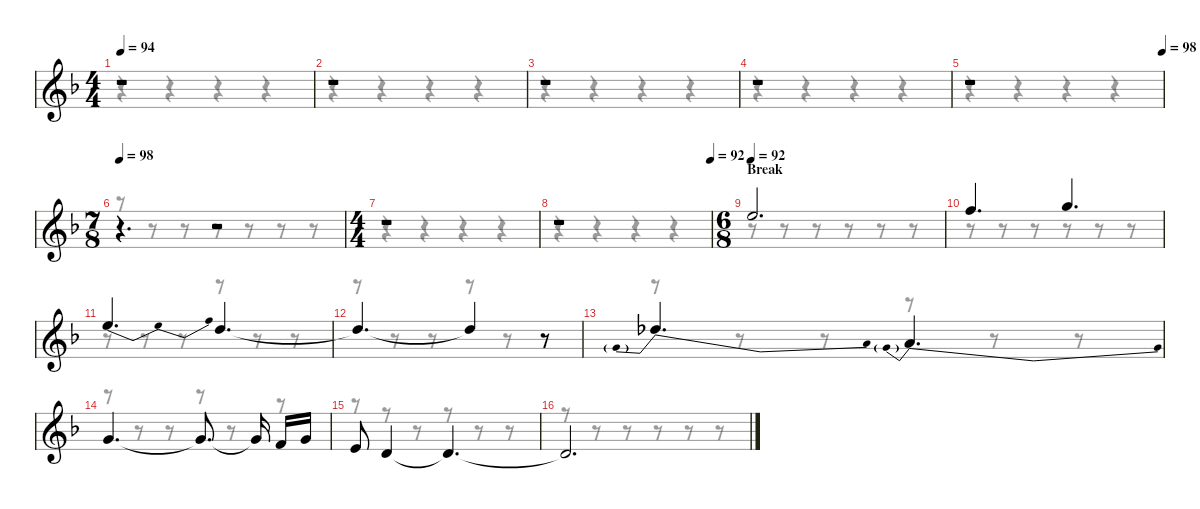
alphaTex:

\defaultSystemsLayout 4
\hideDynamics
\bracketExtendMode nobrackets
\singleTrackTrackNamePolicy hidden
\multiTrackTrackNamePolicy hidden
\otherSystemsTrackNameOrientation horizontal
\track ("M. Akerfeldt (Vocals)" "ob.") {instrument oboe}
\staff {score}
\tuning (E4 A3 F3 D3 A2 D2)
\voice
\ts (4 4)
\tempo 94
\clef g2
\ks dminor
r.1{dy f beam Up} |
r.1{beam Up} |
r.1{beam Up} |
r.1{beam Up} |
\tempo (98 1)
r.1{beam Up} |
\ts (7 8)
\beaming (8 4 1 1 1)
\tempo 98
r.4{d beam Up} r.2{beam Up} |
\ts (4 4)
\beaming (8 2 2 2 2)
r.1{beam Up} |
\tempo (92 1)
r.1{beam Up} |
\ts (6 8)
\beaming (8 3 1 1 1)
\section ("" "Break")
\tempo 92
12.1{acc forcenatural}.2{d beam Up} |
13.1{acc forcenatural}.4{d beam Up} 15.1{acc forcenatural}.4{d beam Up} |
12.1{be (bendrelease 0 0 45 2 50.0000016 2 39.999998399999996 0) acc forcenatural}.4{d beam Up} 10.1{acc forcenatural}.4{d beam Up} |
10.1{t acc forcenatural}.4{d beam Up} 10.1{t acc forcenatural}.4{beam Up} r.8{beam Up} |
10.2{be (prebendrelease 0 12 50.0000016 4)}.4{d beam Up} 10.2{be (prebendrelease 0 4 45 0)}.4{d beam Up} |
10.2{acc forcenatural}.4{d beam Up} 10.2{t acc forcenatural}.8{d beam Up} 10.2{t acc forcenatural}.16{beam Up} 12.3{acc forcenatural}.16{beam Up} 14.3{acc forcenatural}.16{beam Up} |
11.3{acc forcenatural}.8{beam Up} 9.3{acc forcenatural}.4{beam Up} 9.3{t acc forcenatural}.4{d beam Up} |
9.3{t acc forcenatural}.2{d beam Up}
\voice
\clef g2
\ottava regular
\simile none
\ks dminor
r.4{dy mf beam Down} r.4{beam Down} r.4{beam Down} r.4{beam Down} |
r.4{beam Down} r.4{beam Down} r.4{beam Down} r.4{beam Down} |
r.4{beam Down} r.4{beam Down} r.4{beam Down} r.4{beam Down} |
r.4{beam Down} r.4{beam Down} r.4{beam Down} r.4{beam Down} |
r.4{beam Down} r.4{beam Down} r.4{beam Down} r.4{beam Down} |
r.8{beam Down} r.8{beam Down} r.8{beam Down} r.8{beam Down} r.8{beam Down} r.8{beam Down} r.8{beam Down} |
r.4{beam Down} r.4{beam Down} r.4{beam Down} r.4{beam Down} |
r.4{beam Down} r.4{beam Down} r.4{beam Down} r.4{beam Down} |
r.8{beam Down} r.8{beam Down} r.8{beam Down} r.8{beam Down} r.8{beam Down} r.8{beam Down} |
r.8{beam Down} r.8{beam Down} r.8{beam Down} r.8{beam Down} r.8{beam Down} r.8{beam Down} |
r.8{beam Down} r.8{beam Down} r.8{beam Down} r.8{beam Down} r.8{beam Down} r.8{beam Down} |
r.8{beam Down} r.8{beam Down} r.8{beam Down} r.8{beam Down} r.8{beam Down} r.8{beam Down} |
r.8{beam Down} r.8{beam Down} r.8{beam Down} r.8{beam Down} r.8{beam Down} r.8{beam Down} |
r.8{beam Down} r.8{beam Down} r.8{beam Down} r.8{beam Down} r.8{beam Down} r.8{beam Down} |
r.8{beam Down} r.8{beam Down} r.8{beam Down} r.8{beam Down} r.8{beam Down} r.8{beam Down} |
r.8{beam Down} r.8{beam Down} r.8{beam Down} r.8{beam Down} r.8{beam Down} r.8{beam Down}
